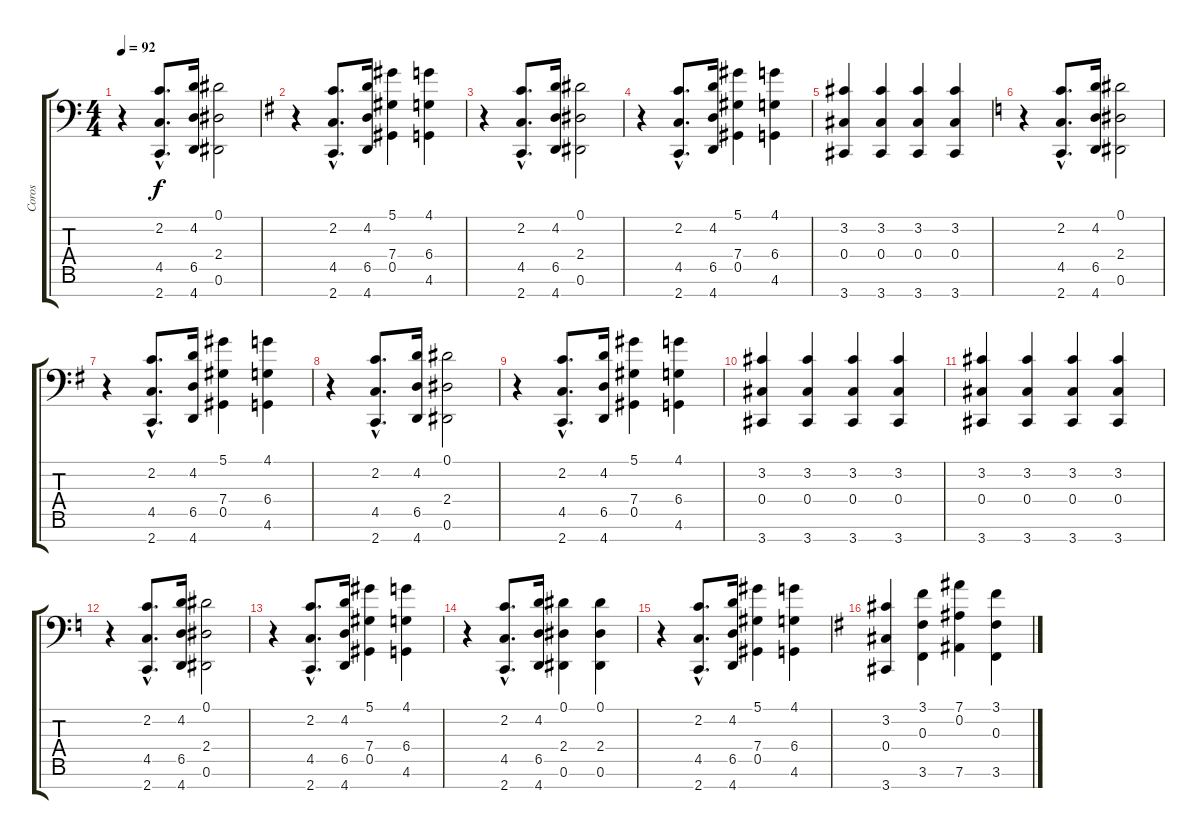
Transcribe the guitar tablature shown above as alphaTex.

\track ("Coros" "Coros") {instrument pad4choir}
\staff {score tabs}
\tuning (Eb4 Bb3 Gb3 Db3 Ab2 Eb2 Bb1) {hide}
\ts (4 4)
\tempo 92
\clef f4
\ks c
r.4{dy f instrument pad4choir} (2.2{hac} 4.5{hac} 2.7{hac}).8{d} (4.2 6.5 4.7).16 (0.1 2.4 0.6).2 |
\ks g
r.4 (2.2{hac} 4.5{hac} 2.7{hac}).8{d} (4.2 6.5 4.7).16 (5.1 7.4 0.5).4 (4.1 6.4 4.6).4 |
r.4 (2.2{hac} 4.5{hac} 2.7{hac}).8{d} (4.2 6.5 4.7).16 (0.1 2.4 0.6).2 |
r.4 (2.2{hac} 4.5{hac} 2.7{hac}).8{d} (4.2 6.5 4.7).16 (5.1 7.4 0.5).4 (4.1 6.4 4.6).4 |
(3.2 0.4 3.7).4 (3.2 0.4 3.7).4 (3.2 0.4 3.7).4 (3.2 0.4 3.7).4 |
\ks c
r.4 (2.2{hac} 4.5{hac} 2.7{hac}).8{d} (4.2 6.5 4.7).16 (0.1 2.4 0.6).2 |
\ks g
r.4 (2.2{hac} 4.5{hac} 2.7{hac}).8{d} (4.2 6.5 4.7).16 (5.1 7.4 0.5).4 (4.1 6.4 4.6).4 |
r.4 (2.2{hac} 4.5{hac} 2.7{hac}).8{d} (4.2 6.5 4.7).16 (0.1 2.4 0.6).2 |
r.4 (2.2{hac} 4.5{hac} 2.7{hac}).8{d} (4.2 6.5 4.7).16 (5.1 7.4 0.5).4 (4.1 6.4 4.6).4 |
(3.2 0.4 3.7).4 (3.2 0.4 3.7).4 (3.2 0.4 3.7).4 (3.2 0.4 3.7).4 |
(3.2 0.4 3.7).4 (3.2 0.4 3.7).4 (3.2 0.4 3.7).4 (3.2 0.4 3.7).4 |
\ks c
r.4{instrument choiraahs} (2.2{hac} 4.5{hac} 2.7{hac}).8{d} (4.2 6.5 4.7).16 (0.1 2.4 0.6).2 |
r.4 (2.2{hac} 4.5{hac} 2.7{hac}).8{d} (4.2 6.5 4.7).16 (5.1 7.4 0.5).4 (4.1 6.4 4.6).4 |
r.4 (2.2{hac} 4.5{hac} 2.7{hac}).8{d} (4.2 6.5 4.7).16 (0.1 2.4 0.6).4 (0.1 2.4 0.6).4 |
r.4 (2.2{hac} 4.5{hac} 2.7{hac}).8{d} (4.2 6.5 4.7).16 (5.1 7.4 0.5).4 (4.1 6.4 4.6).4 |
\ks g
(3.2 0.4 3.7).4 (3.1 0.3 3.6).4 (7.1 0.2 7.6).4 (3.1 0.3 3.6).4
